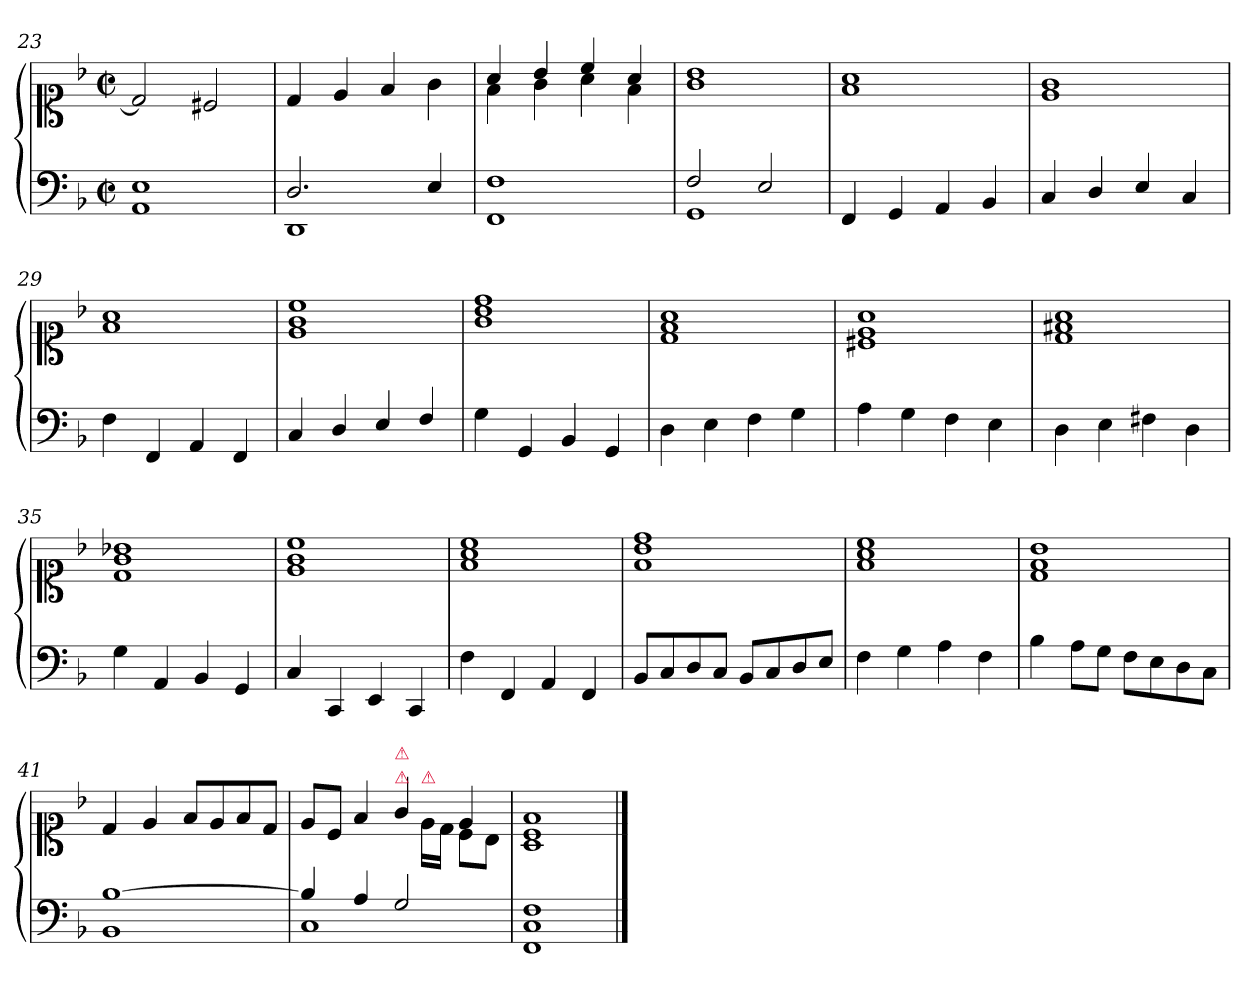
**kern	**kern
*part2	*part1
*staff2	*staff1
*clefF4	*clefC1
*k[b-]	*k[b-]
*F:	*F:
*M2/2	*M2/2
*met(c|)	*met(c|)
=23	=23
*^	*
1E	1AA	2d/]
.	.	2c#X/
=24	=24	=24
2.D/	1DD	4d/
.	.	4e/
.	.	4f/
4E/	.	4g\
=25	=25	=25
*	*	*^
1F	1FF	4a/	4f\
.	.	4b-/	4g\
.	.	4cc/	4a\
.	.	4a/	4f\
*	*	*v	*v
=26	=26	=26
2F/	1GG	1g 1b-
2E/	.	.
*v	*v	*
=27	=27
4FF/	1f 1a
4GG/	.
4AA/	.
4BB-/	.
=28	=28
4C/	1e 1g
4D/	.
4E/	.
4C/	.
=29	=29
4F\	1f 1a
4FF/	.
4AA/	.
4FF/	.
=30	=30
4C/	1e 1g 1cc
4D/	.
4E/	.
4F/	.
=31	=31
4G\	1g 1b- 1dd
4GG/	.
4BB-/	.
4GG/	.
=32	=32
4D\	1d 1f 1a
4E\	.
4F\	.
4G\	.
=33	=33
4A\	1c#X 1e 1a
4G\	.
4F\	.
4E\	.
=34	=34
4D\	1d 1f#X 1a
4E\	.
4F#X\	.
4D\	.
=35	=35
4G\	1d 1g 1b-X
4AA/	.
4BB-/	.
4GG/	.
=36	=36
4C/	1e 1g 1cc
4CC/	.
4EE/	.
4CC/	.
=37	=37
4F\	1f 1a 1cc
4FF/	.
4AA/	.
4FF/	.
=38	=38
8BB-/L	1f 1b- 1dd
8C/	.
8D/	.
8C/J	.
8BB-/L	.
8C/	.
8D/	.
8E/J	.
=39	=39
4F\	1f 1a 1cc
4G\	.
4A\	.
4F\	.
=40	=40
4B-\	1d 1f 1b-
8A\L	.
8G\J	.
8F\L	.
8E\	.
8D\	.
8C\J	.
=41	=41
*^	*
[1B-	1BB-	4d/
.	.	4e/
.	.	8f/L
.	.	8e/
.	.	8f/
.	.	8d/J
=42	=42	=42
*	*	*^
4B-/]	1C	8e/L	2ryy
.	.	8c/J	.
4A/	.	4f/	.
!	!	!LO:TX:a:color=crimson:t=⚠	!
!	!	!LO:TX:a:color=crimson:t=⚠	!
2G/	.	4g/	8ryy
!	!	!	!LO:TX:a:color=crimson:t=⚠
.	.	.	16e\LL
.	.	.	16d\JJ
.	.	4e/	8c\L
.	.	.	8B-\J
*v	*v	*	*
*	*v	*v
=43	=43
1FF 1C 1F	1A 1c 1f
==	==
*-	*-
